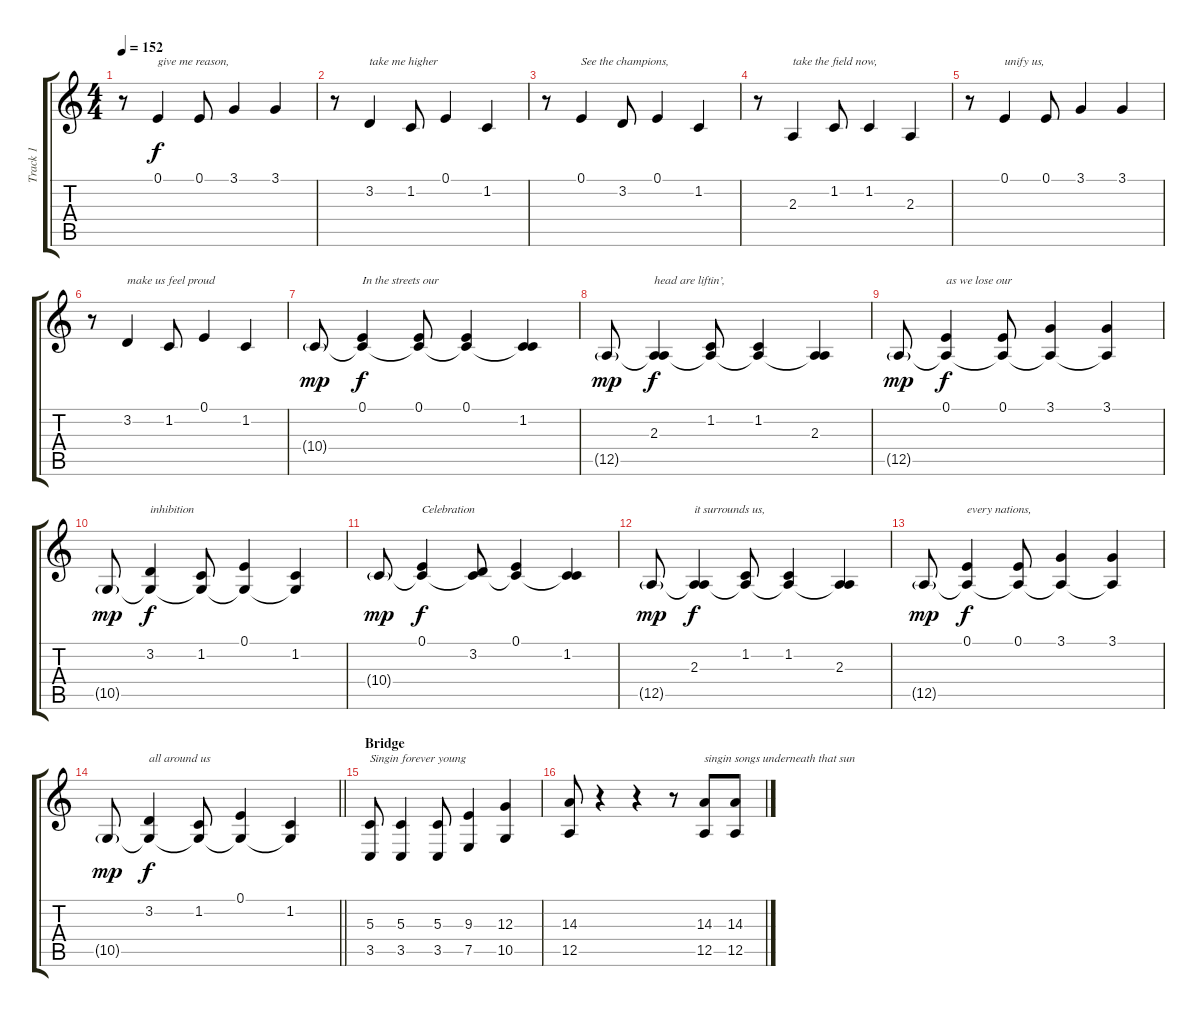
\track ("Track 1" "Track 1") {instrument lead3calliope}
\staff {score tabs}
\tuning (E4 B3 G3 D3 A2 E2) {hide}
\ts (4 4)
\tempo 152
\clef g2
\ks c
r.8{dy f} 0.1.4{txt "give me reason,"} 0.1.8 3.1.4 3.1.4 |
r.8 3.2.4{txt "take me higher"} 1.2.8 0.1.4 1.2.4 |
r.8 0.1.4{txt "See the champions,"} 3.2.8 0.1.4 1.2.4 |
r.8 2.3.4{txt "take the field now,"} 1.2.8 1.2.4 2.3.4 |
r.8 0.1.4{txt "unify us,"} 0.1.8 3.1.4 3.1.4 |
r.8 3.2.4{txt "make us feel proud"} 1.2.8 0.1.4 1.2.4 |
10.4{g}.8{dy mp} (0.1 10.4{t}).4{txt "In the streets our" dy f} (0.1 10.4{t}).8 (0.1 10.4{t}).4 (1.2 10.4{t}).4 |
12.5{g}.8{dy mp} (2.3 12.5{t}).4{txt "head are liftin’, " dy f} (1.2 12.5{t}).8 (1.2 12.5{t}).4 (2.3 12.5{t}).4 |
12.5{g}.8{dy mp} (0.1 12.5{t}).4{txt "as we lose our" dy f} (0.1 12.5{t}).8 (3.1 12.5{t}).4 (3.1 12.5{t}).4 |
10.5{g}.8{dy mp} (3.2 10.5{t}).4{txt "inhibition" dy f} (1.2 10.5{t}).8 (0.1 10.5{t}).4 (1.2 10.5{t}).4 |
10.4{g}.8{dy mp} (0.1 10.4{t}).4{txt "Celebration" dy f} (3.2 10.4{t}).8 (0.1 10.4{t}).4 (1.2 10.4{t}).4 |
12.5{g}.8{dy mp} (2.3 12.5{t}).4{txt "it surrounds us," dy f} (1.2 12.5{t}).8 (1.2 12.5{t}).4 (2.3 12.5{t}).4 |
12.5{g}.8{dy mp} (0.1 12.5{t}).4{txt "every nations," dy f} (0.1 12.5{t}).8 (3.1 12.5{t}).4 (3.1 12.5{t}).4 |
\barLineRight lightlight
10.5{g}.8{dy mp} (3.2 10.5{t}).4{txt "all around us " dy f} (1.2 10.5{t}).8 (0.1 10.5{t}).4 (1.2 10.5{t}).4 |
\section ("" "Bridge")
(5.3 3.5).8{txt "Singin forever young"} (5.3 3.5).4 (5.3 3.5).8 (9.3 7.5).4 (12.3 10.5).4 |
(14.3 12.5).8 r.4 r.4 r.8 (14.3 12.5).8{txt "singin songs underneath that sun"} (14.3 12.5).8
